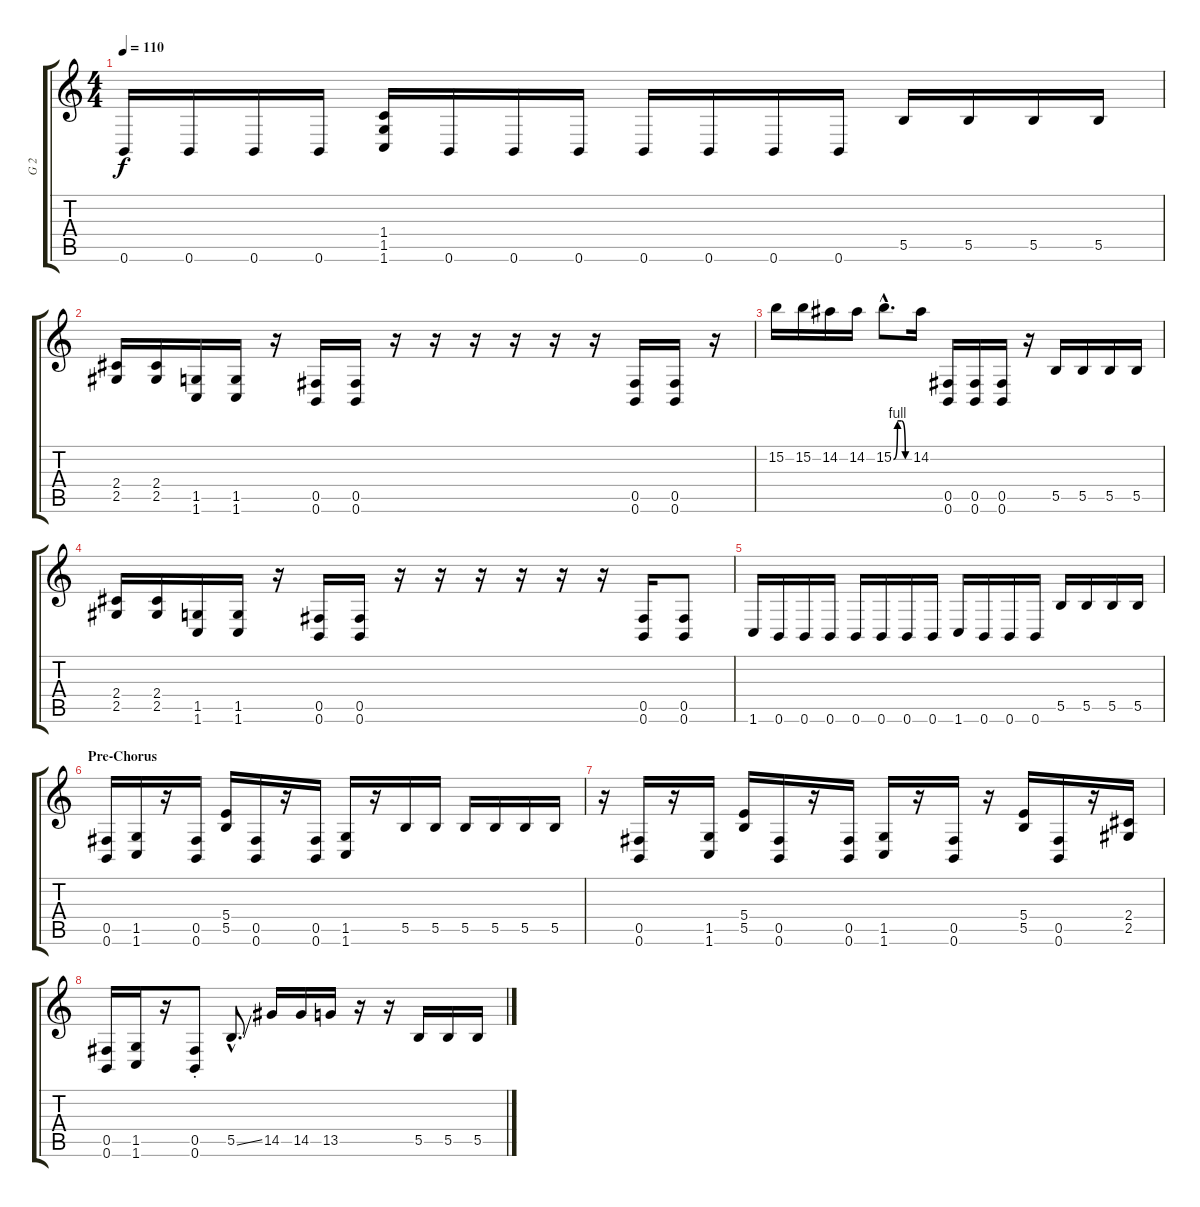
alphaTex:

\track ("G 2" "G 2") {instrument overdrivenguitar}
\staff {score tabs}
\tuning (Db4 Ab3 E3 B2 Gb2 B1) {hide}
\ts (4 4)
\tempo 110
\clef g2
\ks c
0.6.16{dy f} 0.6.16 0.6.16 0.6.16 (1.4 1.5 1.6).16 0.6.16 0.6.16 0.6.16 0.6.16 0.6.16 0.6.16 0.6.16 5.5.16 5.5.16 5.5.16 5.5.16 |
(2.4 2.5).16 (2.4 2.5).16 (1.5 1.6).16 (1.5 1.6).16 r.16 (0.5 0.6).16 (0.5 0.6).16 r.16 r.16 r.16 r.16 r.16 r.16 (0.5 0.6).16 (0.5 0.6).16 r.16 |
15.2.16 15.2.16 14.2.16 14.2.16 15.2{be (custom 0 0 15 4 30 4 45 0 60 0) hac}.8{d} 14.2.16 (0.5 0.6).16 (0.5 0.6).16 (0.5 0.6).16 r.16 5.5.16 5.5.16 5.5.16 5.5.16 |
(2.4 2.5).16 (2.4 2.5).16 (1.5 1.6).16 (1.5 1.6).16 r.16 (0.5 0.6).16 (0.5 0.6).16 r.16 r.16 r.16 r.16 r.16 r.16 (0.5 0.6).16 (0.5 0.6).8 |
1.6.16 0.6.16 0.6.16 0.6.16 0.6.16 0.6.16 0.6.16 0.6.16 1.6.16 0.6.16 0.6.16 0.6.16 5.5.16 5.5.16 5.5.16 5.5.16 |
\section ("" "Pre-Chorus")
(0.5 0.6).16 (1.5 1.6).16 r.16 (0.5 0.6).16 (5.4 5.5).16 (0.5 0.6).16 r.16 (0.5 0.6).16 (1.5 1.6).16 r.16 5.5.16 5.5.16 5.5.16 5.5.16 5.5.16 5.5.16 |
r.16 (0.5 0.6).16 r.16 (1.5 1.6).16 (5.4 5.5).16 (0.5 0.6).16 r.16 (0.5 0.6).16 (1.5 1.6).16 r.16 (0.5 0.6).16 r.16 (5.4 5.5).16 (0.5 0.6).16 r.16 (2.4 2.5).16 |
(0.5 0.6).16 (1.5 1.6).16 r.16 (0.5{st} 0.6{st}).8 5.5{ss hac}.8{d} 14.5.16 14.5.16 13.5.16 r.16 r.16 5.5.16 5.5.16 5.5.16
